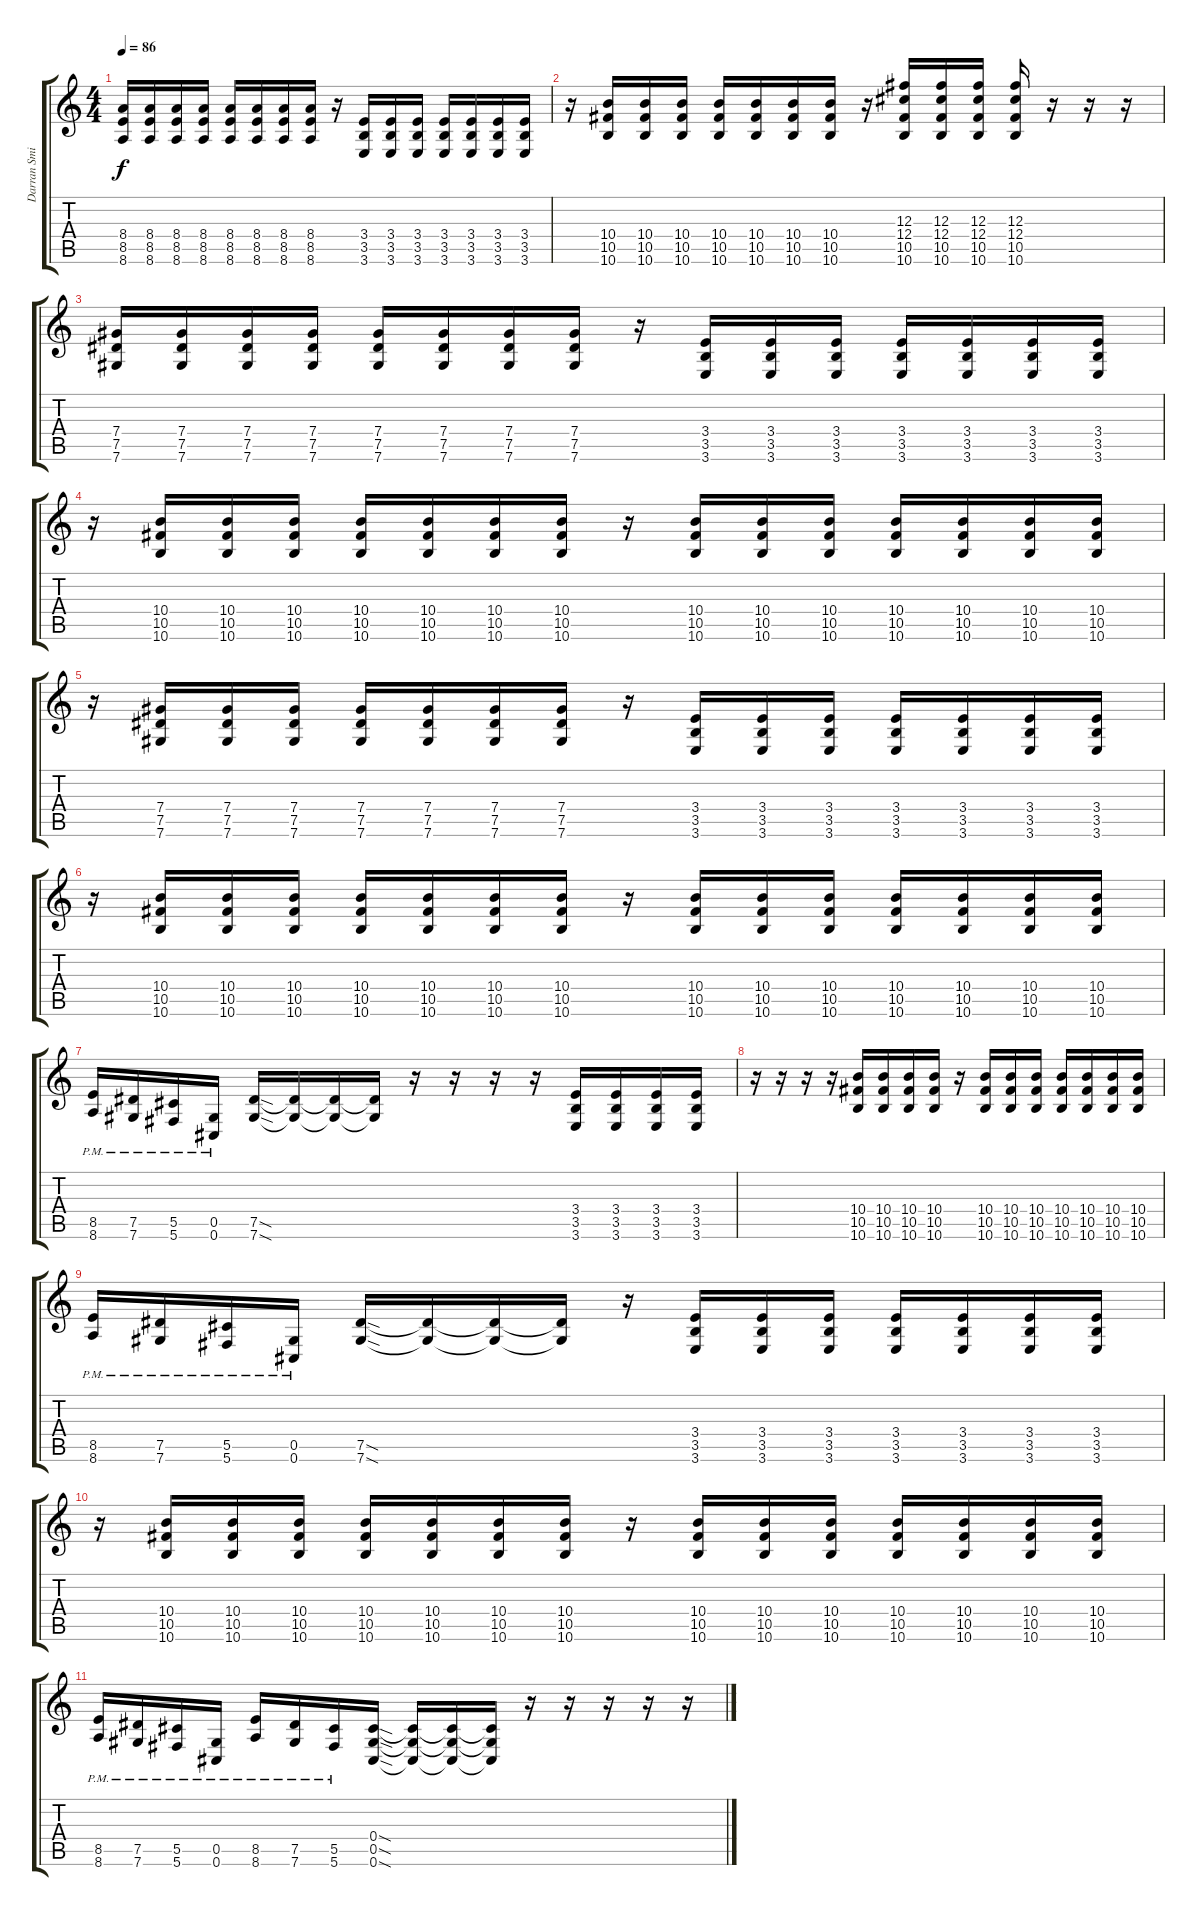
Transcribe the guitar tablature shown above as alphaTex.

\track ("Darran Smith" "Darran Smi") {instrument distortionguitar}
\staff {score tabs}
\tuning (Eb4 Bb3 Gb3 Db3 Ab2 Db2) {hide}
\ts (4 4)
\tempo 86
\clef g2
\ks c
(8.4 8.5 8.6).16{dy f} (8.4 8.5 8.6).16 (8.4 8.5 8.6).16 (8.4 8.5 8.6).16 (8.4 8.5 8.6).16 (8.4 8.5 8.6).16 (8.4 8.5 8.6).16 (8.4 8.5 8.6).16 r.16 (3.4 3.5 3.6).16 (3.4 3.5 3.6).16 (3.4 3.5 3.6).16 (3.4 3.5 3.6).16 (3.4 3.5 3.6).16 (3.4 3.5 3.6).16 (3.4 3.5 3.6).16 |
r.16 (10.4 10.5 10.6).16 (10.4 10.5 10.6).16 (10.4 10.5 10.6).16 (10.4 10.5 10.6).16 (10.4 10.5 10.6).16 (10.4 10.5 10.6).16 (10.4 10.5 10.6).16 r.16 (12.3 12.4 10.5 10.6).16 (12.3 12.4 10.5 10.6).16 (12.3 12.4 10.5 10.6).16 (12.3 12.4 10.5 10.6).16 r.16 r.16 r.16 |
(7.4 7.5 7.6).16 (7.4 7.5 7.6).16 (7.4 7.5 7.6).16 (7.4 7.5 7.6).16 (7.4 7.5 7.6).16 (7.4 7.5 7.6).16 (7.4 7.5 7.6).16 (7.4 7.5 7.6).16 r.16 (3.4 3.5 3.6).16 (3.4 3.5 3.6).16 (3.4 3.5 3.6).16 (3.4 3.5 3.6).16 (3.4 3.5 3.6).16 (3.4 3.5 3.6).16 (3.4 3.5 3.6).16 |
r.16 (10.4 10.5 10.6).16 (10.4 10.5 10.6).16 (10.4 10.5 10.6).16 (10.4 10.5 10.6).16 (10.4 10.5 10.6).16 (10.4 10.5 10.6).16 (10.4 10.5 10.6).16 r.16 (10.4 10.5 10.6).16 (10.4 10.5 10.6).16 (10.4 10.5 10.6).16 (10.4 10.5 10.6).16 (10.4 10.5 10.6).16 (10.4 10.5 10.6).16 (10.4 10.5 10.6).16 |
r.16 (7.4 7.5 7.6).16 (7.4 7.5 7.6).16 (7.4 7.5 7.6).16 (7.4 7.5 7.6).16 (7.4 7.5 7.6).16 (7.4 7.5 7.6).16 (7.4 7.5 7.6).16 r.16 (3.4 3.5 3.6).16 (3.4 3.5 3.6).16 (3.4 3.5 3.6).16 (3.4 3.5 3.6).16 (3.4 3.5 3.6).16 (3.4 3.5 3.6).16 (3.4 3.5 3.6).16 |
r.16 (10.4 10.5 10.6).16 (10.4 10.5 10.6).16 (10.4 10.5 10.6).16 (10.4 10.5 10.6).16 (10.4 10.5 10.6).16 (10.4 10.5 10.6).16 (10.4 10.5 10.6).16 r.16 (10.4 10.5 10.6).16 (10.4 10.5 10.6).16 (10.4 10.5 10.6).16 (10.4 10.5 10.6).16 (10.4 10.5 10.6).16 (10.4 10.5 10.6).16 (10.4 10.5 10.6).16 |
(8.5{pm} 8.6{pm}).16 (7.5{pm} 7.6{pm}).16 (5.5{pm} 5.6{pm}).16 (0.5{pm} 0.6{pm}).16 (7.5{sod} 7.6{sod}).16 (7.5{t} 7.6{t}).16 (7.5{t} 7.6{t}).16 (7.5{t} 7.6{t}).16 r.16 r.16 r.16 r.16 (3.4 3.5 3.6).16 (3.4 3.5 3.6).16 (3.4 3.5 3.6).16 (3.4 3.5 3.6).16 |
r.16 r.16 r.16 r.16 (10.4 10.5 10.6).16 (10.4 10.5 10.6).16 (10.4 10.5 10.6).16 (10.4 10.5 10.6).16 r.16 (10.4 10.5 10.6).16 (10.4 10.5 10.6).16 (10.4 10.5 10.6).16 (10.4 10.5 10.6).16 (10.4 10.5 10.6).16 (10.4 10.5 10.6).16 (10.4 10.5 10.6).16 |
(8.5{pm} 8.6{pm}).16 (7.5{pm} 7.6{pm}).16 (5.5{pm} 5.6{pm}).16 (0.5{pm} 0.6{pm}).16 (7.5{sod} 7.6{sod}).16 (7.5{t} 7.6{t}).16 (7.5{t} 7.6{t}).16 (7.5{t} 7.6{t}).16 r.16 (3.4 3.5 3.6).16 (3.4 3.5 3.6).16 (3.4 3.5 3.6).16 (3.4 3.5 3.6).16 (3.4 3.5 3.6).16 (3.4 3.5 3.6).16 (3.4 3.5 3.6).16 |
r.16 (10.4 10.5 10.6).16 (10.4 10.5 10.6).16 (10.4 10.5 10.6).16 (10.4 10.5 10.6).16 (10.4 10.5 10.6).16 (10.4 10.5 10.6).16 (10.4 10.5 10.6).16 r.16 (10.4 10.5 10.6).16 (10.4 10.5 10.6).16 (10.4 10.5 10.6).16 (10.4 10.5 10.6).16 (10.4 10.5 10.6).16 (10.4 10.5 10.6).16 (10.4 10.5 10.6).16 |
(8.5{pm} 8.6{pm}).16 (7.5{pm} 7.6{pm}).16 (5.5{pm} 5.6{pm}).16 (0.5{pm} 0.6{pm}).16 (8.5{pm} 8.6{pm}).16 (7.5{pm} 7.6{pm}).16 (5.5{pm} 5.6{pm}).16 (0.4{sod} 0.5{sod} 0.6{sod}).16 (0.4{t} 0.5{t} 0.6{t}).16 (0.4{t} 0.5{t} 0.6{t}).16 (0.4{t} 0.5{t} 0.6{t}).16 r.16 r.16 r.16 r.16 r.16
